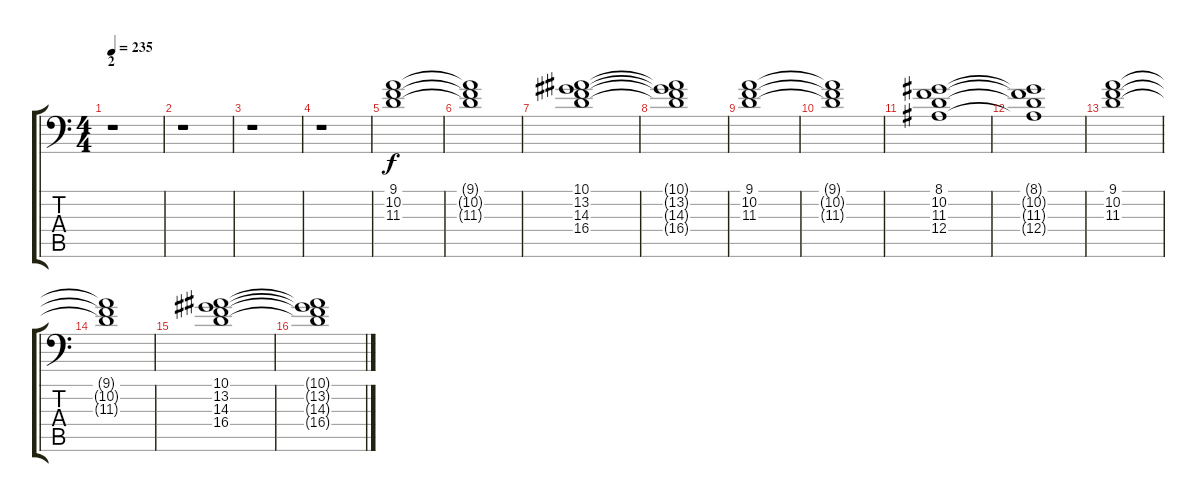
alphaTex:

\track "" {instrument churchorgan}
\staff {score tabs}
\tuning (C4 G3 Eb3 Bb2 F2 Bb1) {hide}
\ts (4 4)
\section ("" "2")
\tempo 235
\clef f4
\ks c
r.1{dy f} |
r.1 |
r.1 |
r.1 |
(9.1 10.2 11.3).1 |
(9.1{t} 10.2{t} 11.3{t}).1 |
(10.1 13.2 14.3 16.4).1 |
(10.1{t} 13.2{t} 14.3{t} 16.4{t}).1 |
(9.1 10.2 11.3).1 |
(9.1{t} 10.2{t} 11.3{t}).1 |
(8.1 10.2 11.3 12.4).1 |
(8.1{t} 10.2{t} 11.3{t} 12.4{t}).1 |
(9.1 10.2 11.3).1 |
(9.1{t} 10.2{t} 11.3{t}).1 |
(10.1 13.2 14.3 16.4).1 |
(10.1{t} 13.2{t} 14.3{t} 16.4{t}).1
